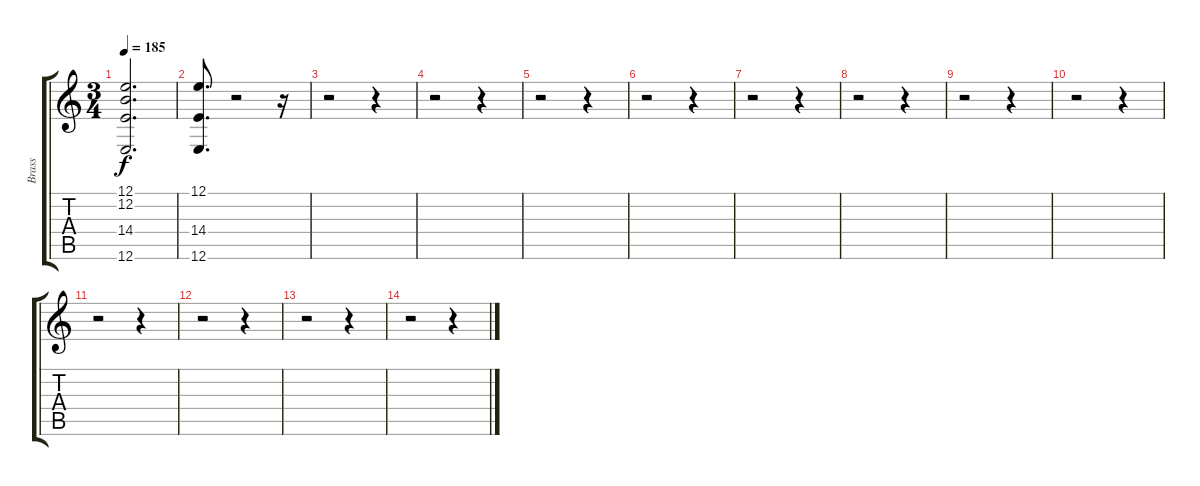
\track ("Brass" "Brass") {instrument synthbrass2}
\staff {score tabs}
\tuning (E4 B3 G3 D3 A2 E2) {hide}
\ts (3 4)
\tempo 185
\clef g2
\ks c
(12.1{t} 12.2{t} 14.4{t} 12.6{t}).2{d dy f} |
(12.1 14.4 12.6).8{d} r.2 r.16 |
r.2 r.4 |
r.2 r.4 |
r.2 r.4 |
r.2 r.4 |
r.2 r.4 |
r.2 r.4 |
r.2 r.4 |
r.2 r.4 |
r.2 r.4 |
r.2 r.4 |
r.2 r.4 |
r.2 r.4
